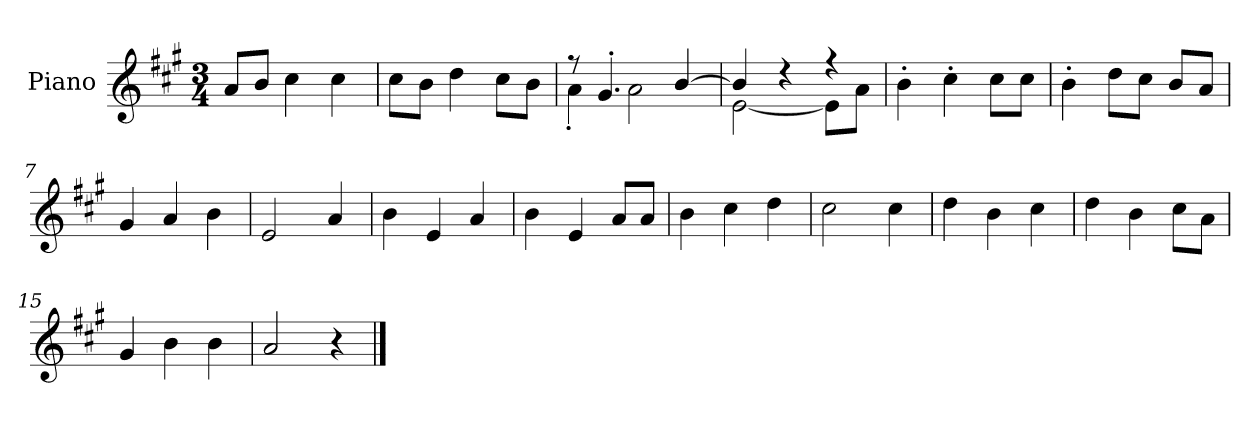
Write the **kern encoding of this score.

**kern
*part1
*staff1
*I"Piano
*I'P-no
*clefG2
*k[f#c#g#]
*M3/4
*MM178
=1
8a/L
8b/J
4cc#\
4cc#\
=2
8cc#\L
8b\J
4dd\
8cc#\L
8b\J
=3
*^
8r	4a'\
4.g#'/	.
.	2a\
[4b/	.
=4	=4
4b/]	[2e\
4r	.
4r	8e\L]
.	8a\J
*v	*v
=5
4b'\
4cc#'\
8cc#\L
8cc#\J
=6
4b'\
8dd\L
8cc#\J
8b/L
8a/J
=7
4g#/
4a/
4b\
=8
2e/
4a/
=9
4b\
4e/
4a/
!!LO:LB:g=z
=10
4b\
4e/
8a/L
8a/J
=11
4b\
4cc#\
4dd\
=12
2cc#\
4cc#\
=13
4dd\
4b\
4cc#\
=14
4dd\
4b\
8cc#\L
8a\J
=15
4g#/
4b\
4b\
=16
2a/
4r
==
*-
